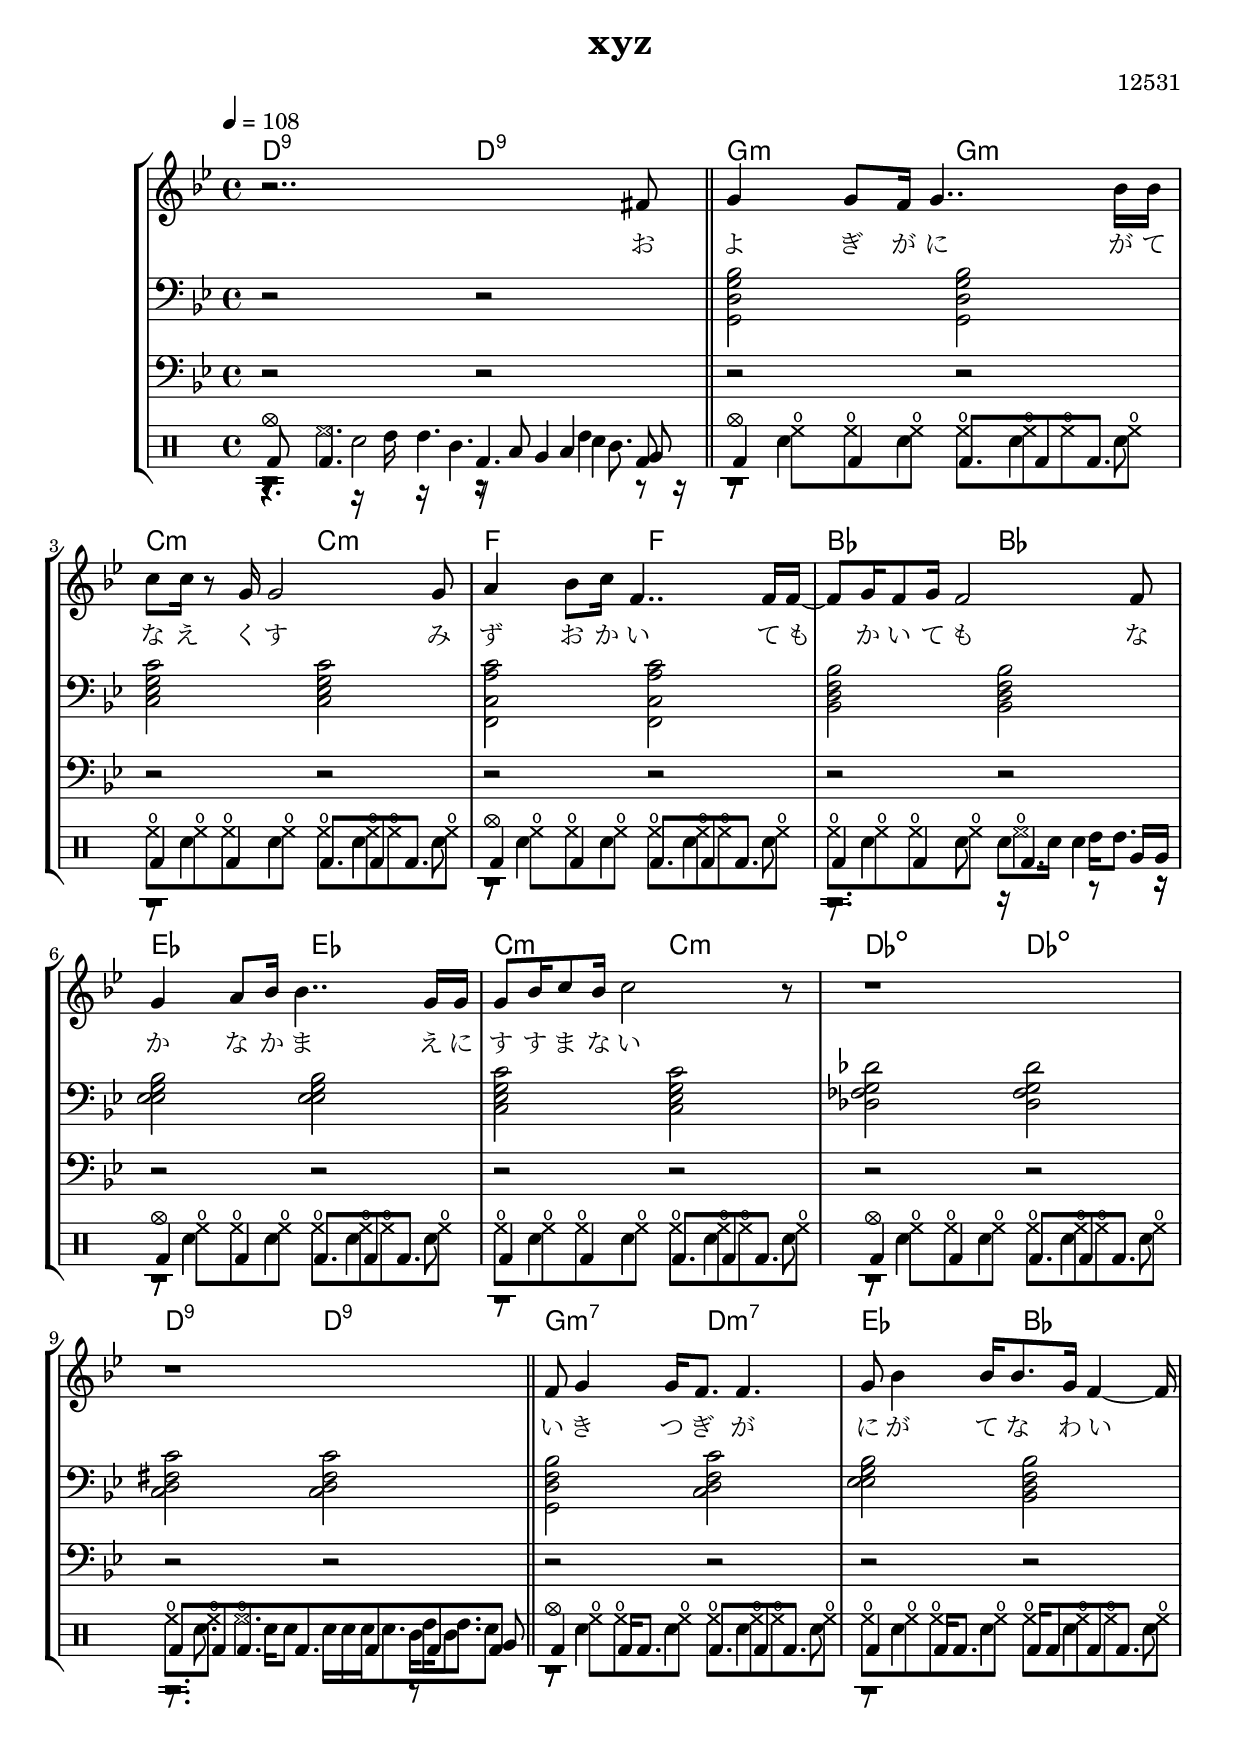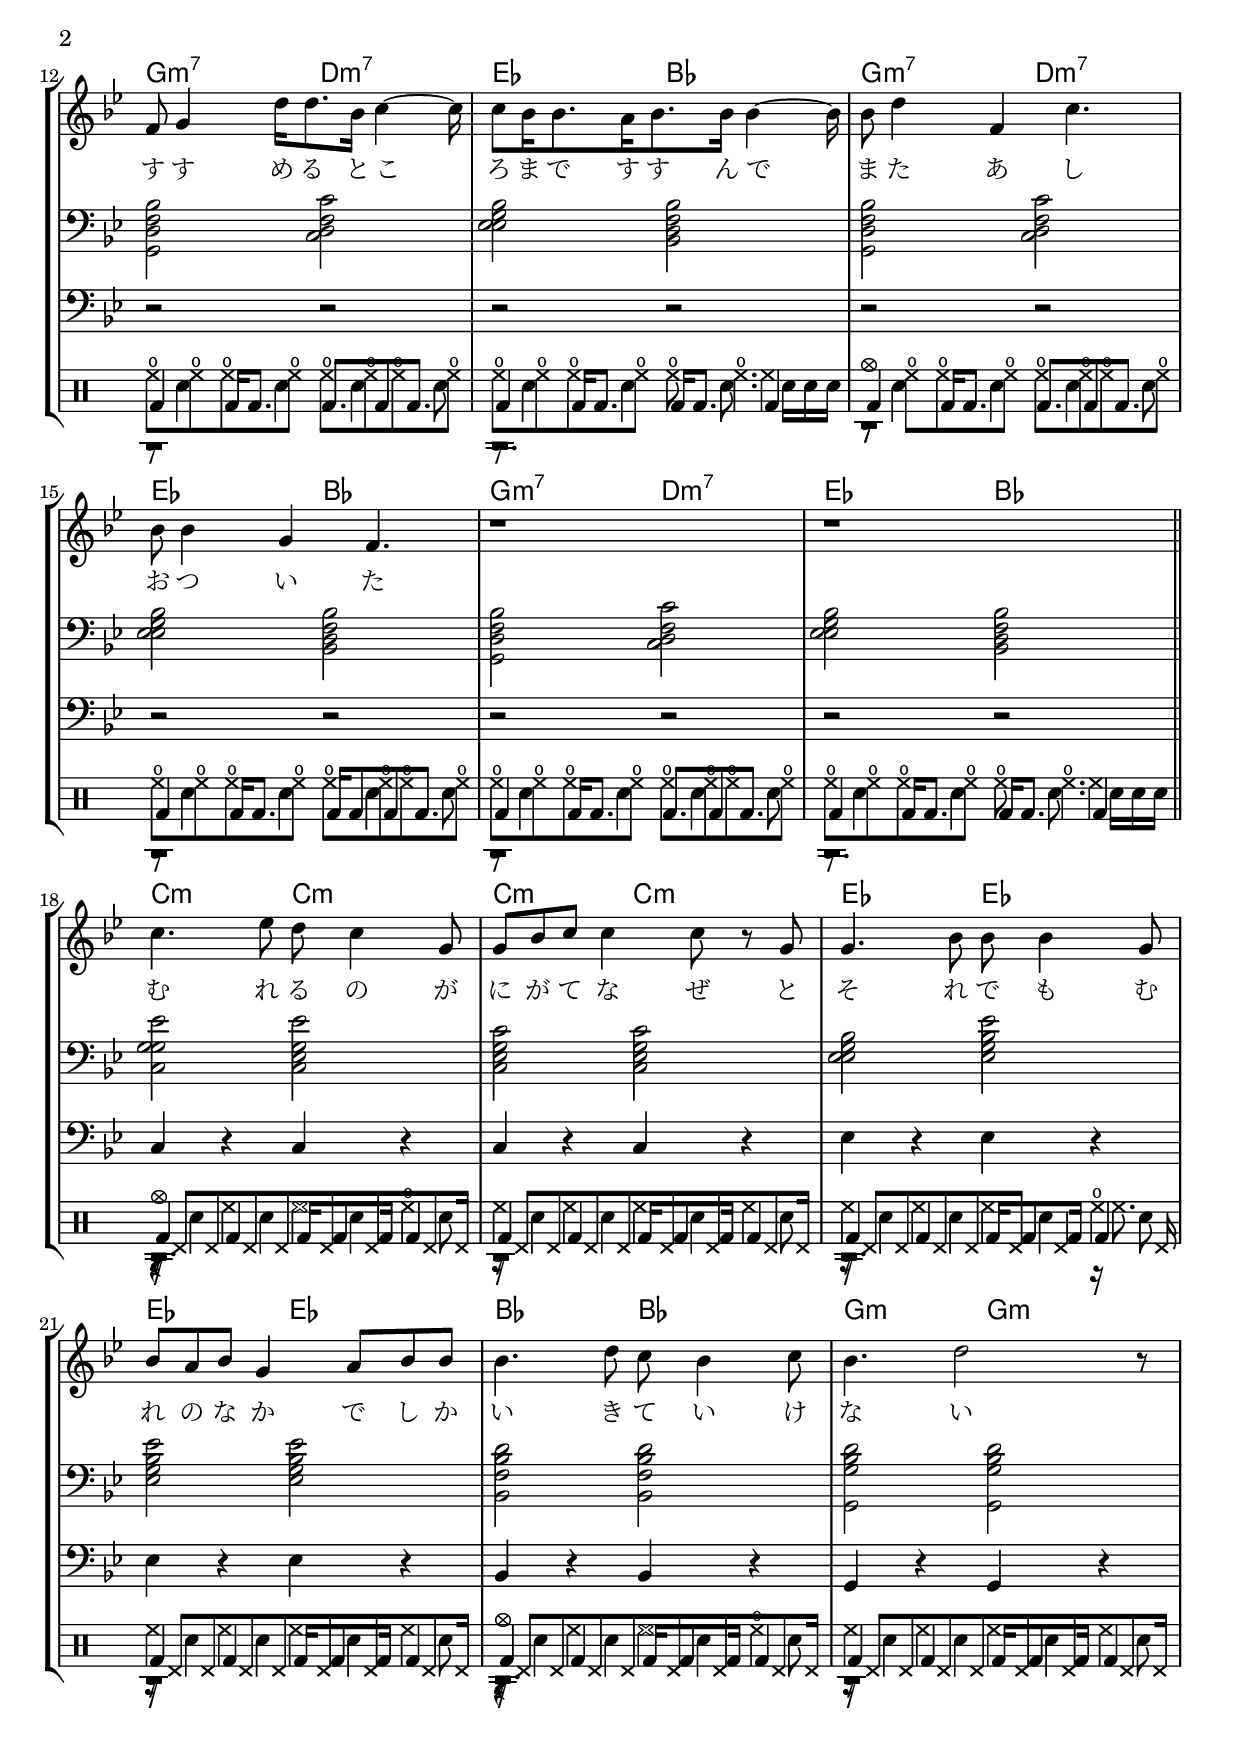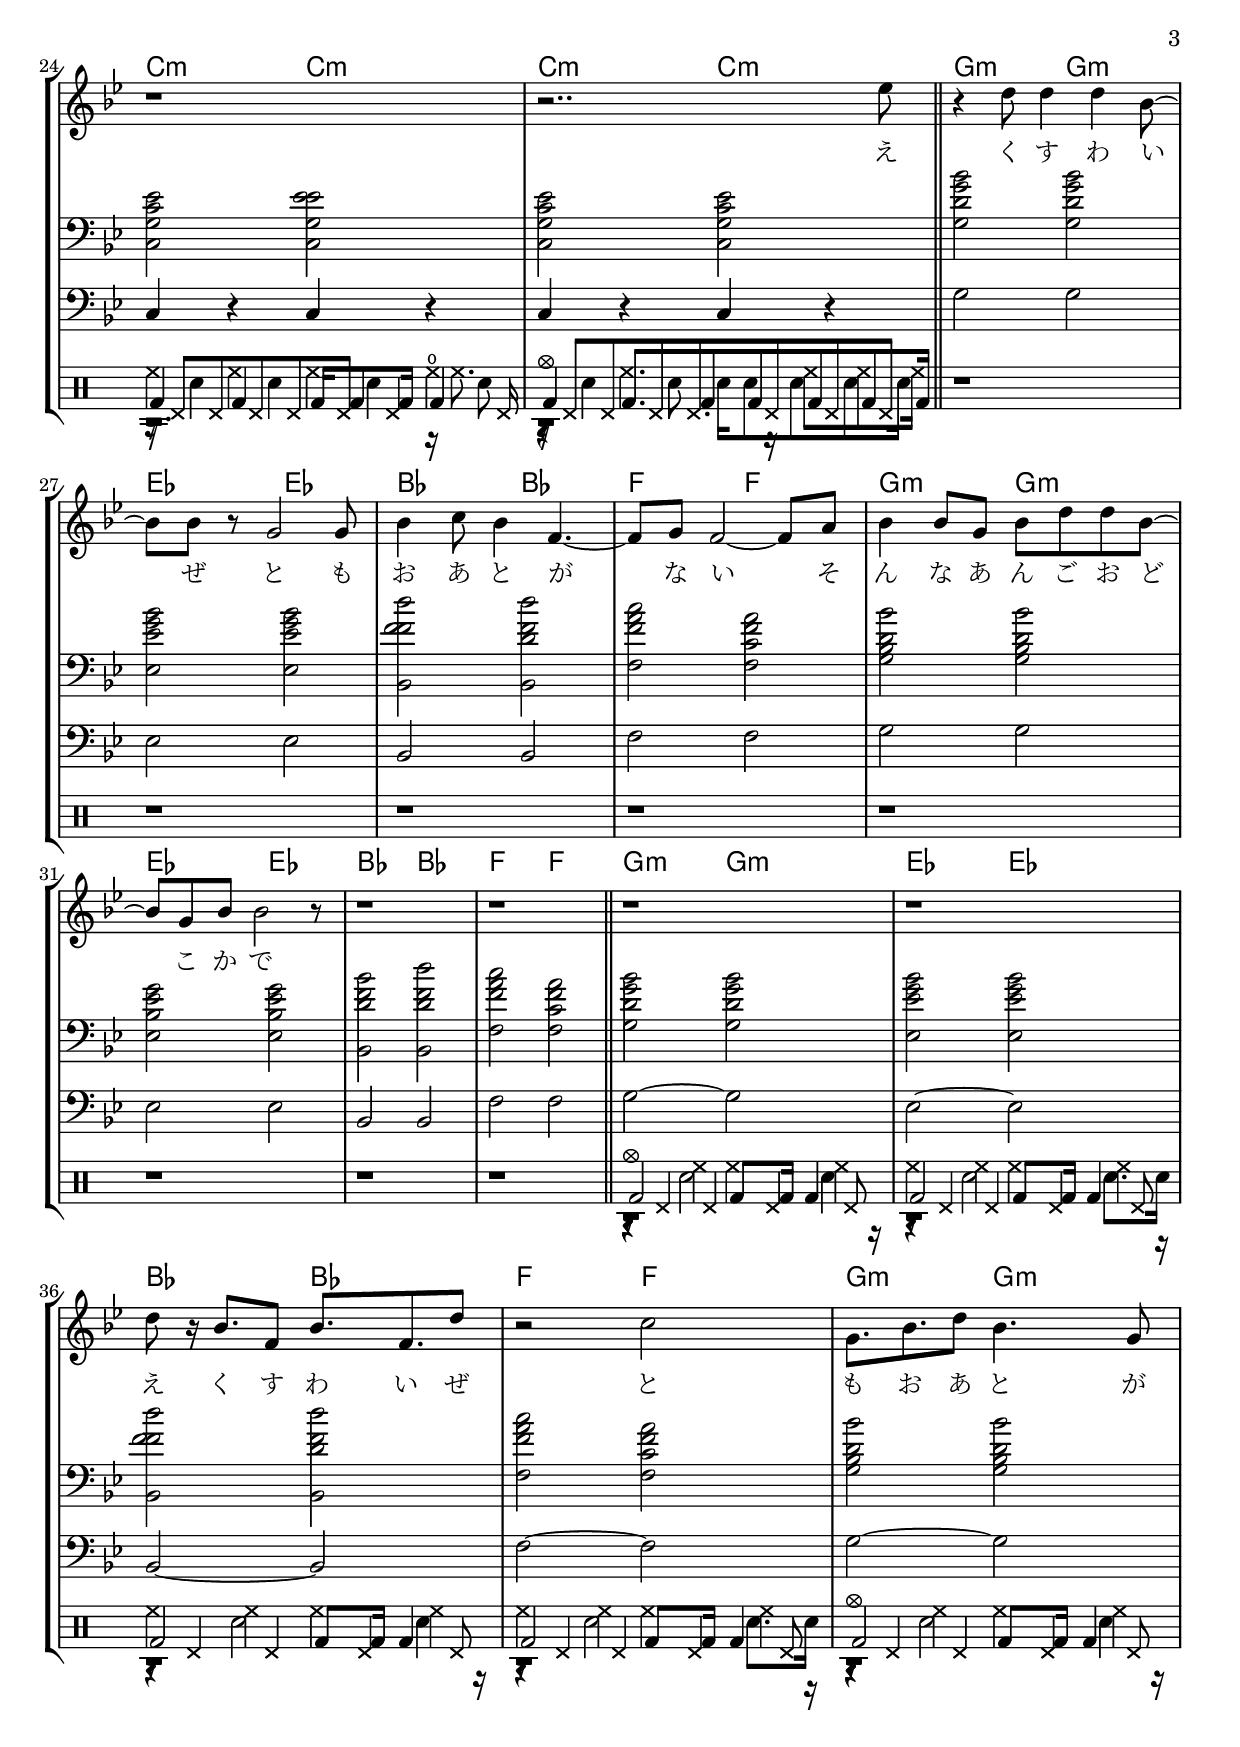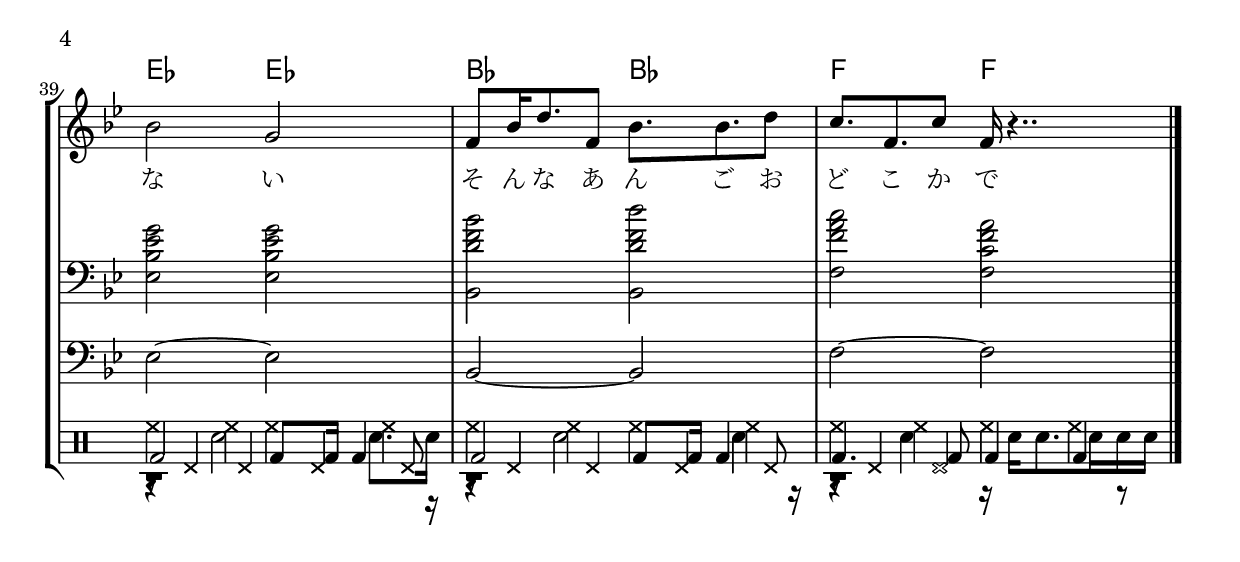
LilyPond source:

\version "2.12.1"

\header {
	title = \markup {xyz}
	composer = \markup \center-column {12531}
}

harmony = \chordmode {
	d2:9 d:9 

	g:m g:m c:m c:m f f bes bes es es c:m c:m des:dim des:dim d:9 d:9 

	g:min7 d:min7 es bes g:min7 d:min7 es bes g:min7 d:min7 es bes g:min7 d:min7 es bes 

	c:m c:m c:m c:m es es es es bes bes g:m g:m c:m c:m c:m c:m 

	g:m g:m es es bes bes f f g:m g:m es es bes bes f f 

	g:m g:m es es bes bes f f g:m g:m es es bes bes f f 
}

melody = {
	\key bes \major
	\tempo 4 = 108
	r2.. 
	\set Staff.midiInstrument = #"mmi0.48"
	\set Staff.midiMinimumVolume = #0.7
	\set Staff.midiMaximumVolume = #0.9
	fis'8 
	g'4  g'8  f'16  g'4..  bes'16  bes'16 
	c''8  c''16  r8  g'16  g'2  g'8 
	a'4  bes'8  c''16  f'4..  f'16  f'16~ 
	f'8  g'16  f'8  g'16  f'2  f'8 
	g'4  a'8  bes'16  bes'4..  g'16  g'16 
	g'8  bes'16  c''8  bes'16  c''2  	r8 r1 r1 	\set Staff.midiInstrument = #"mmi0.48"
	\set Staff.midiMinimumVolume = #0.7
	\set Staff.midiMaximumVolume = #0.9
	f'8  g'4  g'16  f'8.  f'4. 
	g'8  bes'4  bes'16  bes'8.  g'16  f'4~f'16 
	f'8  g'4  d''16  d''8.  bes'16  c''4~c''16 
	c''8  bes'16  bes'8.  a'16  bes'8.  bes'16  bes'4~bes'16 
	bes'8  d''4  f'4  c''4. 
	bes'8  bes'4  g'4  f'4.
	r1 r1 	\set Staff.midiInstrument = #"mmi0.48"
	\set Staff.midiMinimumVolume = #0.7
	\set Staff.midiMaximumVolume = #0.9
	c''4.  es''8  d''8  c''4  g'8 
	g'8  bes'8  c''8  c''4  c''8  r8  g'8 
	g'4.  bes'8  bes'8  bes'4  g'8 
	bes'8  a'8  bes'8  g'4  a'8  bes'8  bes'8 
	bes'4.  d''8  c''8  bes'4  c''8 
	bes'4.  d''2  	r8 r1 r2.. 	\set Staff.midiInstrument = #"mmi0.48"
	\set Staff.midiMinimumVolume = #0.7
	\set Staff.midiMaximumVolume = #0.9
	es''8 
	r4  d''8  d''4  d''4  bes'8~ 
	bes'8  bes'8  r8  g'2  g'8 
	bes'4  c''8  bes'4  f'4.~ 
	f'8  g'8  f'2~f'8  a'8 
	bes'4  bes'8  g'8  bes'8  d''8  d''8  bes'8~ 
	bes'8  g'8  bes'8  bes'2  	r8 r1 r1 	\set Staff.midiInstrument = #"Trumpet"
	\set Staff.midiMinimumVolume = #0.7
	\set Staff.midiMaximumVolume = #0.9
	r1 
	r1 
	 d''8  r16  bes'8.  f'8  bes'8.  f'8.  d''8 
	r2  c''2 
	g'8.  bes'8.  d''8  bes'4.  g'8 
	bes'2  g'2 
	f'8  bes'16  d''8.  f'8  bes'8.  bes'8.  d''8 
	c''8.  f'8.  c''8  f'16  	r4.. 	\bar "|."
}

words = \lyricmode {
	
	お  よ  ぎ  が  に  が  て  な  え  く  す  み  ず  お  か  い  て  も  か  い  て  も  な  か  な  か  ま  え  に  す  す  ま  な  い  
	い  き  つ  ぎ  が  に  が  て  な  わ  い  す  す  め  る  と  こ  ろ  ま  で  す  す  ん  で  ま  た  あ  し  お  つ  い  た  
	む  れ  る  の  が  に  が  て  な  ぜ  と  そ  れ  で  も  む  れ  の  な  か  で  し  か  い  き  て  い  け  な  い  
	え  く  す  わ  い  ぜ  と  も  お  あ  と  が  な  い  そ  ん  な  あ  ん  ご  お  ど  こ  か  で  
	え  く  す  わ  い  ぜ  と  も  お  あ  と  が  な  い  そ  ん  な  あ  ん  ご  お  ど  こ  か  で  
}

tempochange = {
	\tempo 4 = 108
	r1 \bar "||"
	\tempo 4 = 108
	r1 | r1 | r1 | r1 | r1 | r1 | r1 | r1 \bar "||"
	\tempo 4 = 108
	r1 | r1 | r1 | r1 | r1 | r1 | r1 | r1 \bar "||"
	\tempo 4 = 108
	r1 | r1 | r1 | r1 | r1 | r1 | r1 | r1 \bar "||"
	\tempo 4 = 108
	r1 | r1 | r1 | r1 | r1 | r1 | r1 | r1 \bar "||"
	\tempo 4 = 108
	r1 | r1 | r1 | r1 | r1 | r1 | r1 | r1 \bar "|."
}

mainacc = {
	\clef bass
	\set Staff.midiInstrument = #"Acoustic grand"
	\set Staff.midiMinimumVolume = #0.3
	\set Staff.midiMaximumVolume = #0.6
	\key bes \major
	\tempo 4 = 108
	r2
	r2
	\bar "||"

	\set Staff.midiInstrument = #"Violin"
	\set Staff.midiMinimumVolume = #0.3
	\set Staff.midiMaximumVolume = #0.6
	<g, d g bes>2
	<g, d g bes>2
	<c es g c'>2
	<c es g c'>2
	<f, c a c'>2
	<f, c a c'>2
	<bes, d f bes>2
	<bes, d f bes>2
	<es es g bes>2
	<es es g bes>2
	<c es g c'>2
	<c es g c'>2
	<des fes g des'>2
	<des fes g des'>2
	<d c fis c'>2
	<d c fis c'>2
	\bar "||"

	\set Staff.midiInstrument = #"Viola"
	\set Staff.midiMinimumVolume = #0.3
	\set Staff.midiMaximumVolume = #0.6
	<g, d f bes>2
	<d c f c'>2
	<es es g bes>2
	<bes, d f bes>2
	<g, d f bes>2
	<d c f c'>2
	<es es g bes>2
	<bes, d f bes>2
	<g, d f bes>2
	<d c f c'>2
	<es es g bes>2
	<bes, d f bes>2
	<g, d f bes>2
	<d c f c'>2
	<es es g bes>2
	<bes, d f bes>2
	\bar "||"

	\set Staff.midiInstrument = #"Cello"
	\set Staff.midiMinimumVolume = #0.3
	\set Staff.midiMaximumVolume = #0.6
	<c g g es'>2
	<c es g es'>2
	<c es g c'>2
	<c es g c'>2
	<es es g bes>2
	<es g bes es'>2
	<es g bes es'>2
	<es g bes es'>2
	<bes, f bes d'>2
	<bes, f bes d'>2
	<g, g bes d'>2
	<g, g bes d'>2
	<c g c' es'>2
	<c g es' es'>2
	<c g c' es'>2
	<c g c' es'>2
	\bar "||"

	\set Staff.midiInstrument = #"String Ensemble 1"
	\set Staff.midiMinimumVolume = #0.3
	\set Staff.midiMaximumVolume = #0.6
	<g d' g' bes'>2
	<g d' g' bes'>2
	<es es' g' bes'>2
	<es es' g' bes'>2
	<bes, f' f' d''>2
	<bes, d' f' d''>2
	<f f' a' c''>2
	<f c' f' a'>2
	<g bes d' bes'>2
	<g bes d' bes'>2
	<es bes es' g'>2
	<es bes es' g'>2
	<bes, d' f' bes'>2
	<bes, d' f' d''>2
	<f f' a' c''>2
	<f c' f' a'>2
	\bar "||"

	\set Staff.midiInstrument = #"String Ensemble 2"
	\set Staff.midiMinimumVolume = #0.3
	\set Staff.midiMaximumVolume = #0.6
	<g d' g' bes'>2
	<g d' g' bes'>2
	<es es' g' bes'>2
	<es es' g' bes'>2
	<bes, f' f' d''>2
	<bes, d' f' d''>2
	<f f' a' c''>2
	<f c' f' a'>2
	<g bes d' bes'>2
	<g bes d' bes'>2
	<es bes es' g'>2
	<es bes es' g'>2
	<bes, d' f' bes'>2
	<bes, d' f' d''>2
	<f f' a' c''>2
	<f c' f' a'>2
	\bar "|."
}

subacc = {
	\clef bass
	\set Staff.midiInstrument = #"Acoustic grand"
	\set Staff.midiMinimumVolume = #0.3
	\set Staff.midiMaximumVolume = #0.6
	\key bes \major
	\tempo 4 = 108
	r2
	r2
	\bar "||"

	\set Staff.midiInstrument = #"Acoustic grand"
	\set Staff.midiMinimumVolume = #0.3
	\set Staff.midiMaximumVolume = #0.6
	r2
	r2
	r2
	r2
	r2
	r2
	r2
	r2
	r2
	r2
	r2
	r2
	r2
	r2
	r2
	r2
	\bar "||"

	\set Staff.midiInstrument = #"Acoustic grand"
	\set Staff.midiMinimumVolume = #0.3
	\set Staff.midiMaximumVolume = #0.6
	r2
	r2
	r2
	r2
	r2
	r2
	r2
	r2
	r2
	r2
	r2
	r2
	r2
	r2
	r2
	r2
	\bar "||"

	\set Staff.midiInstrument = #"Contrabass"
	\set Staff.midiMinimumVolume = #0.3
	\set Staff.midiMaximumVolume = #0.6
	c4 r4
	c4 r4
	c4 r4
	c4 r4
	es4 r4
	es4 r4
	es4 r4
	es4 r4
	bes,4 r4
	bes,4 r4
	g,4 r4
	g,4 r4
	c4 r4
	c4 r4
	c4 r4
	c4 r4
	\bar "||"

	\set Staff.midiInstrument = #"Contrabass"
	\set Staff.midiMinimumVolume = #0.3
	\set Staff.midiMaximumVolume = #0.6
	g2
	g2
	es2
	es2
	bes,2
	bes,2
	f2
	f2
	g2
	g2
	es2
	es2
	bes,2
	bes,2
	f2
	f2
	\bar "||"

	\set Staff.midiInstrument = #"Contrabass"
	\set Staff.midiMinimumVolume = #0.3
	\set Staff.midiMaximumVolume = #0.6
	g2
	~g2
	es2
	~es2
	bes,2
	~bes,2
	f2
	~f2
	g2
	~g2
	es2
	~es2
	bes,2
	~bes,2
	f2
	~f2
	\bar "|."
}

percA = {
	\drummode {
	r8 hh2. r8  \bar "||"
	r8 hho8 hho8 hho8 hho8 hho8 hho8 hho8  |hho8 hho8 hho8 hho8 hho8 hho8 hho8 hho8  |r8 hho8 hho8 hho8 hho8 hho8 hho8 hho8  |hho8 hho8 hho8 hho8 hho2  |r8 hho8 hho8 hho8 hho8 hho8 hho8 hho8  |hho8 hho8 hho8 hho8 hho8 hho8 hho8 hho8  |r8 hho8 hho8 hho8 hho8 hho8 hho8 hho8  |hho8 hho8 hho2.  \bar "||"
	cymc1  |r1  |r1  |r1  |cymc1  |r1  |r1  |r1  \bar "||"
	r2. hho4  |r1  |r2. hho4  |r1  |r2. hho4  |r1  |r2. hho4  |r1  \bar "||"
	r1 |r1 |r1 |r1 |r1 |r1 |r1 |r1 \bar "||"
	r4 hh4 hh4 hh4  |hh4 hh4 hh4 hh4  |hh4 hh4 hh4 hh4  |hh4 hh4 hh4 hh4  |r4 hh4 hh4 hh4  |hh4 hh4 hh4 hh4  |hh4 hh4 hh4 hh4  |hh4 hh4 hh4 hh4  \bar "|."
	}
}

percB = {
	\drummode {
	r4 sn2 sn4  \bar "||"
	r8 sn4 sn4 sn4 sn8  |r8 sn4 sn4 sn4 sn8  |r8 sn4 sn4 sn4 sn8  |r8 sn4 sn8 sn8 sn16 sn4 r16  |r8 sn4 sn4 sn4 sn8  |r8 sn4 sn4 sn4 sn8  |r8 sn4 sn4 sn4 sn8  |r8 sn8. sn16 sn8 sn16 sn16 sn16 sn8. sn8  \bar "||"
	r8 hho8 hho8 hho8 hho8 hho8 hho8 hho8  |hho8 hho8 hho8 hho8 hho8 hho8 hho8 hho8  |hho8 hho8 hho8 hho8 hho8 hho8 hho8 hho8  |hho8 hho8 hho8 hho8 hho8 hho4.  |r8 hho8 hho8 hho8 hho8 hho8 hho8 hho8  |hho8 hho8 hho8 hho8 hho8 hho8 hho8 hho8  |hho8 hho8 hho8 hho8 hho8 hho8 hho8 hho8  |hho8 hho8 hho8 hho8 hho8 hho4.  \bar "||"
	r4 hh4 hh2  |hh4 hh4 hh4 hh4  |hh4 hh4 hh4 r16 hh8.  |hh4 hh4 hh4 hh4  |r4 hh4 hh2  |hh4 hh4 hh4 hh4  |hh4 hh4 hh4 r16 hh8.  |r4 hh4. r16 hh8 hh8 hh16  \bar "||"
	r1 |r1 |r1 |r1 |r1 |r1 |r1 |r1 \bar "||"
	r8 hhp4 hhp4 hhp4 hhp8  |r8 hhp4 hhp4 hhp4 hhp8  |r8 hhp4 hhp4 hhp4 hhp8  |r8 hhp4 hhp4 hhp4 hhp8  |r8 hhp4 hhp4 hhp4 hhp8  |r8 hhp4 hhp4 hhp4 hhp8  |r8 hhp4 hhp4 hhp4 hhp8  |r8 hhp4 hhp2 r8  \bar "|."
	}
}

percC = {
	\drummode {
	bd8 bd4. bd4. bd8  \bar "||"
	bd4 bd4 bd8. bd8 bd8.  |bd4 bd4 bd8. bd8 bd8.  |bd4 bd4 bd8. bd8 bd8.  |bd4 bd4 r16 bd4. r16  |bd4 bd4 bd8. bd8 bd8.  |bd4 bd4 bd8. bd8 bd8.  |bd4 bd4 bd8. bd8 bd8.  |bd8 bd8 bd8. bd8. bd8 bd8 bd8  \bar "||"
	r1  |r1  |r1  |r2. hh4  |r1  |r1  |r1  |r2. hh4  \bar "||"
	r16 hhp8 hhp8 hhp8 hhp8 hhp8 hhp8 hhp8 hhp16  |r16 hhp8 hhp8 hhp8 hhp8 hhp8 hhp8 hhp8 hhp16  |r16 hhp8 hhp8 hhp8 hhp8 hhp8 hhp4 hhp16  |r16 hhp8 hhp8 hhp8 hhp8 hhp8 hhp8 hhp8 hhp16  |r16 hhp8 hhp8 hhp8 hhp8 hhp8 hhp8 hhp8 hhp16  |r16 hhp8 hhp8 hhp8 hhp8 hhp8 hhp8 hhp8 hhp16  |r16 hhp8 hhp8 hhp8 hhp8 hhp8 hhp4 hhp16  |r16 hhp8 hhp8 hhp8 hhp8. hhp8 hhp8 hhp8  \bar "||"
	r1 |r1 |r1 |r1 |r1 |r1 |r1 |r1 \bar "||"
	r4 sn2 sn4  |r4 sn2 sn8. sn16  |r4 sn2 sn4  |r4 sn2 sn8. sn16  |r4 sn2 sn4  |r4 sn2 sn8. sn16  |r4 sn2 sn4  |r4 sn4 r16 sn16 sn8. sn16 sn16 sn16  \bar "|."
	}
}

percD = {
	\drummode {
	r1  \bar "||"
	cymc1  |r1  |cymc1  |r1  |cymc1  |r1  |cymc1  |r1  \bar "||"
	r8 sn4 sn4 sn4 sn8  |r8 sn4 sn4 sn4 sn8  |r8 sn4 sn4 sn4 sn8  |r8 sn4 sn4 sn8. sn16 sn16 sn16  |r8 sn4 sn4 sn4 sn8  |r8 sn4 sn4 sn4 sn8  |r8 sn4 sn4 sn4 sn8  |r8 sn4 sn4 sn8. sn16 sn16 sn16  \bar "||"
	r8 sn4 sn4 sn4 sn8  |r8 sn4 sn4 sn4 sn8  |r8 sn4 sn4 sn4 sn8  |r8 sn4 sn4 sn4 sn8  |r8 sn4 sn4 sn4 sn8  |r8 sn4 sn4 sn4 sn8  |r8 sn4 sn4 sn4 sn8  |r8 sn4 sn8 sn16 sn8 sn8 sn8 sn16  \bar "||"
	r1 |r1 |r1 |r1 |r1 |r1 |r1 |r1 \bar "||"
	bd2 bd8 bd16 bd4 r16  |bd2 bd8 bd16 bd4 r16  |bd2 bd8 bd16 bd4 r16  |bd2 bd8 bd16 bd4 r16  |bd2 bd8 bd16 bd4 r16  |bd2 bd8 bd16 bd4 r16  |bd2 bd8 bd16 bd4 r16  |bd4. bd8 bd4 bd4  \bar "|."
	}
}

percE = {
	\drummode {
	cymc1  \bar "||"
	r1 |r1 |r1 |r2. tommh16 tommh8.  |r1 |r1 |r1 |r2. tommh16 tommh8.  \bar "||"
	bd4 bd16 bd8. bd8. bd8 bd8.  |bd4 bd16 bd8. bd16 bd8 bd8 bd8.  |bd4 bd16 bd8. bd8. bd8 bd8.  |bd4 bd16 bd8. bd16 bd8. bd4  |bd4 bd16 bd8. bd8. bd8 bd8.  |bd4 bd16 bd8. bd16 bd8 bd8 bd8.  |bd4 bd16 bd8. bd8. bd8 bd8.  |bd4 bd16 bd8. bd16 bd8. bd4  \bar "||"
	bd4 bd4 bd16 bd8 bd16 bd4  |bd4 bd4 bd16 bd8 bd16 bd4  |bd4 bd4 bd16 bd8 bd16 bd4  |bd4 bd4 bd16 bd8 bd16 bd4  |bd4 bd4 bd16 bd8 bd16 bd4  |bd4 bd4 bd16 bd8 bd16 bd4  |bd4 bd4 bd16 bd8 bd16 bd4  |bd4 bd8. bd8 bd8 bd8 bd8 bd16  \bar "||"
	r1 |r1 |r1 |r1 |r1 |r1 |r1 |r1 \bar "||"
	cymc1  |r1 |r1 |r1 |cymc1  |r1 |r1 |r1 \bar "|."
	}
}

percF = {
	\drummode {
	r4 r16 tommh16 tommh4. tommh4  \bar "||"
	r1 |r1 |r1 |r2. r8 tomfh16 tomfh16  |r1 |r1 |r1 |r2. r8 tomfh8  \bar "||"
	r1 | r1 | r1 | r1 | r1 | r1 | r1 | r1 \bar "||"
	cymc1  |r1 |r1 |r1 |cymc1  |r1 |r1 |cymc1  \bar "||"
	r1 | r1 | r1 | r1 | r1 | r1 | r1 | r1 \bar "||"
	r1 | r1 | r1 | r1 | r1 | r1 | r1 | r1 \bar "|."
	}
}

percG = {
	\drummode {
	r4. r16 tomml4. tomml8.  \bar "||"
	r1 |r1 |r1 |r1 |r1 |r1 |r1 |r2. tomml16 tomml8.  \bar "||"
	r1 | r1 | r1 | r1 | r1 | r1 | r1 | r1 \bar "||"
	r1 | r1 | r1 | r1 | r1 | r1 | r1 | r1 \bar "||"
	r1 | r1 | r1 | r1 | r1 | r1 | r1 | r1 \bar "||"
	r1 | r1 | r1 | r1 | r1 | r1 | r1 | r1 \bar "|."
	}
}

percH = {
	\drummode {
	r2 r16 toml8 toml4 r16  \bar "||"
	r1 | r1 | r1 | r1 | r1 | r1 | r1 | r1 \bar "||"
	r1 | r1 | r1 | r1 | r1 | r1 | r1 | r1 \bar "||"
	r1 | r1 | r1 | r1 | r1 | r1 | r1 | r1 \bar "||"
	r1 | r1 | r1 | r1 | r1 | r1 | r1 | r1 \bar "||"
	r1 | r1 | r1 | r1 | r1 | r1 | r1 | r1 \bar "|."
	}
}

percI = {
	\drummode {
	r2 r8 tomfh4 tomfh8  \bar "||"
	r1 | r1 | r1 | r1 | r1 | r1 | r1 | r1 \bar "||"
	r1 | r1 | r1 | r1 | r1 | r1 | r1 | r1 \bar "||"
	r1 | r1 | r1 | r1 | r1 | r1 | r1 | r1 \bar "||"
	r1 | r1 | r1 | r1 | r1 | r1 | r1 | r1 \bar "||"
	r1 | r1 | r1 | r1 | r1 | r1 | r1 | r1 \bar "|."
	}
}

\score {
	<<
		\new StaffGroup <<
			\new ChordNames {\harmony}
			\new Voice = "melody" {\melody}
			\new Lyrics \lyricsto "melody" \words
			\new Staff = "mainacc" {\mainacc}
			\new Staff = "subacc" {\subacc}
			\new DrumStaff <<
				\new DrumVoice {\percA}
				\new DrumVoice {\percB}
				\new DrumVoice {\percC}
				\new DrumVoice {\percD}
				\new DrumVoice {\percE}
				\new DrumVoice {\percF}
				\new DrumVoice {\percG}
				\new DrumVoice {\percH}
				\new DrumVoice {\percI}
			>>
		>>
	>>
	\layout { }
}
